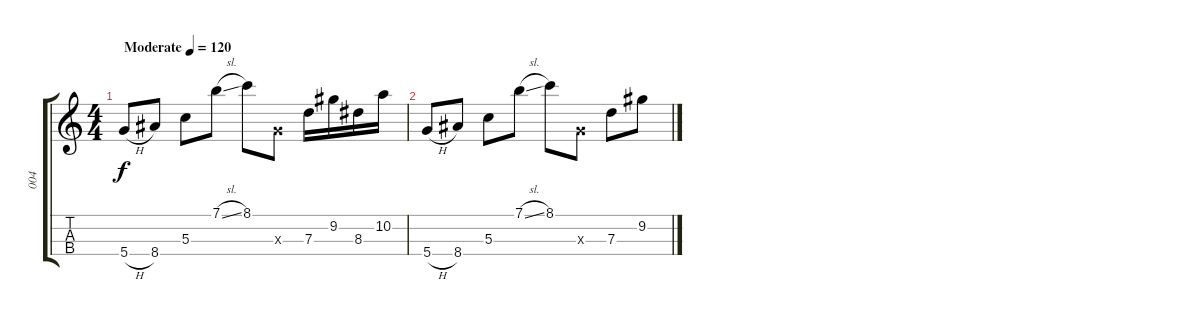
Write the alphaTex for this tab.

\track ("004" "004") {instrument slapbass1}
\staff {score tabs}
\tuning (E4 B3 G3 D3) {hide}
\ts (4 4)
\tempo (120 "Moderate")
\clef g2
\ks c
5.4{h}.8{dy f instrument slapbass1} 8.4.8 5.3.8 7.1{sl}.8 8.1.8 0.3{x}.8 7.3.16 9.2.16 8.3.16 10.2.16 |
5.4{h}.8 8.4.8 5.3.8 7.1{sl}.8 8.1.8 0.3{x}.8 7.3.8 9.2.8
